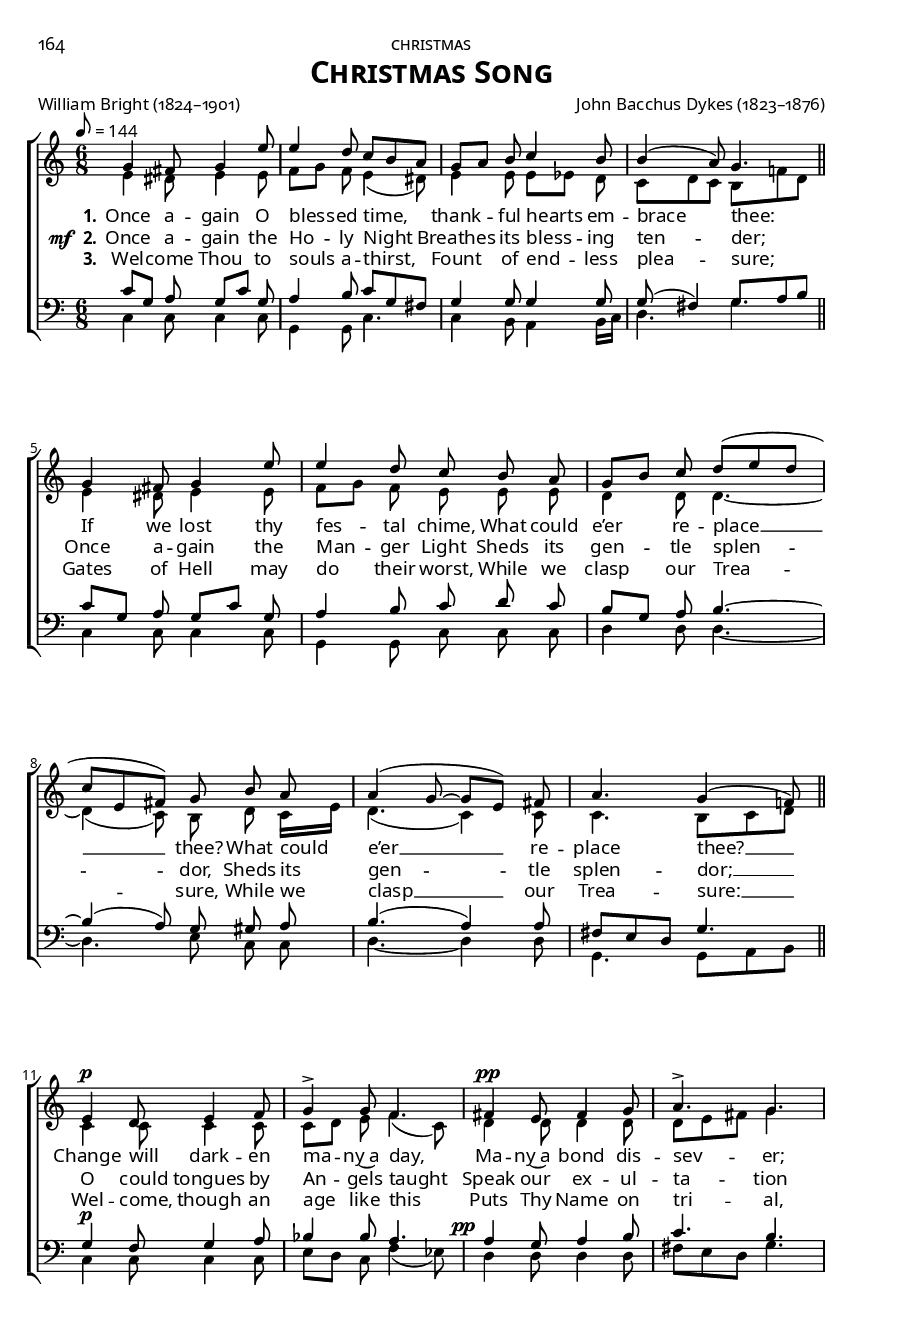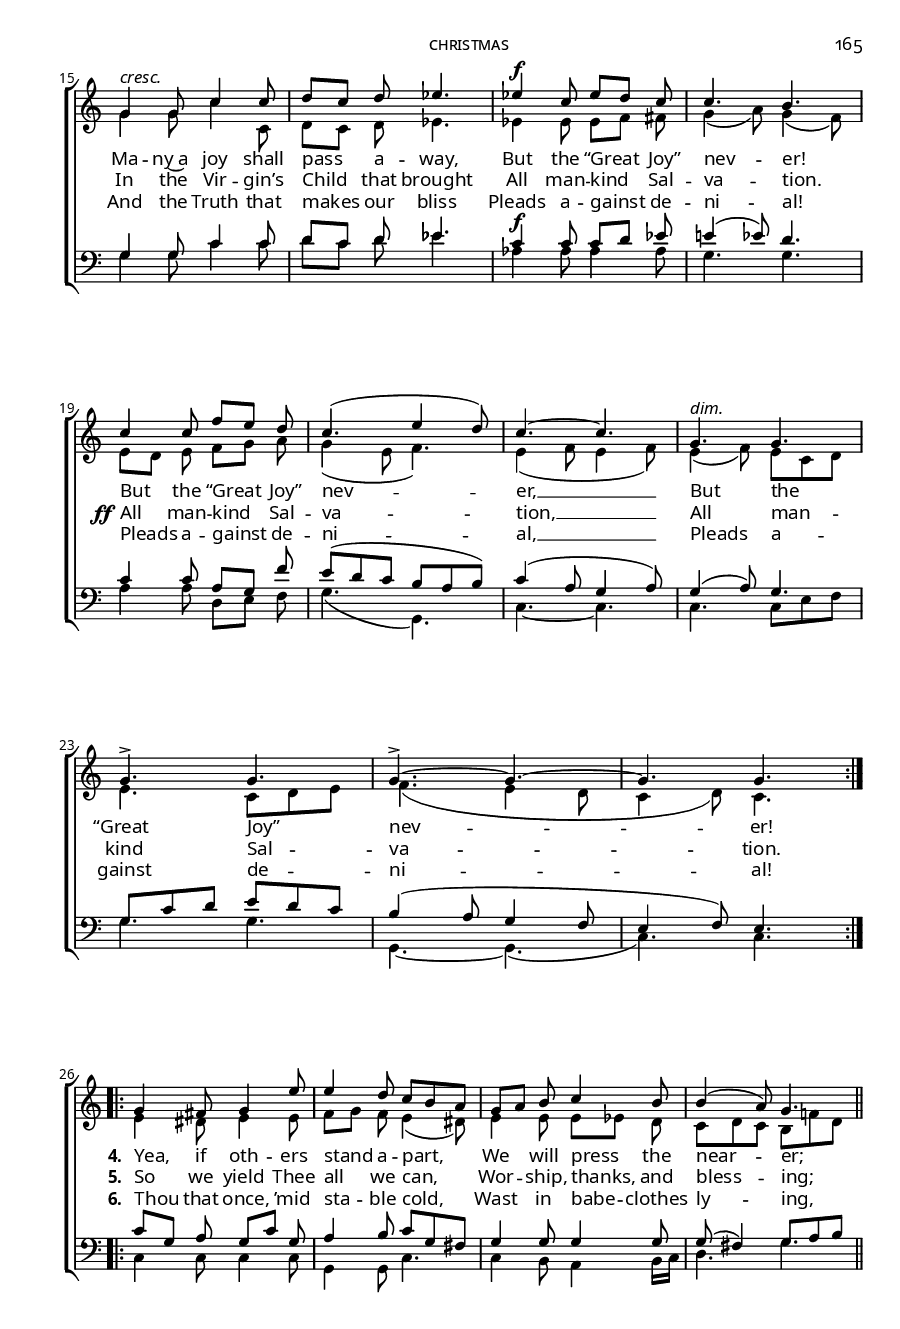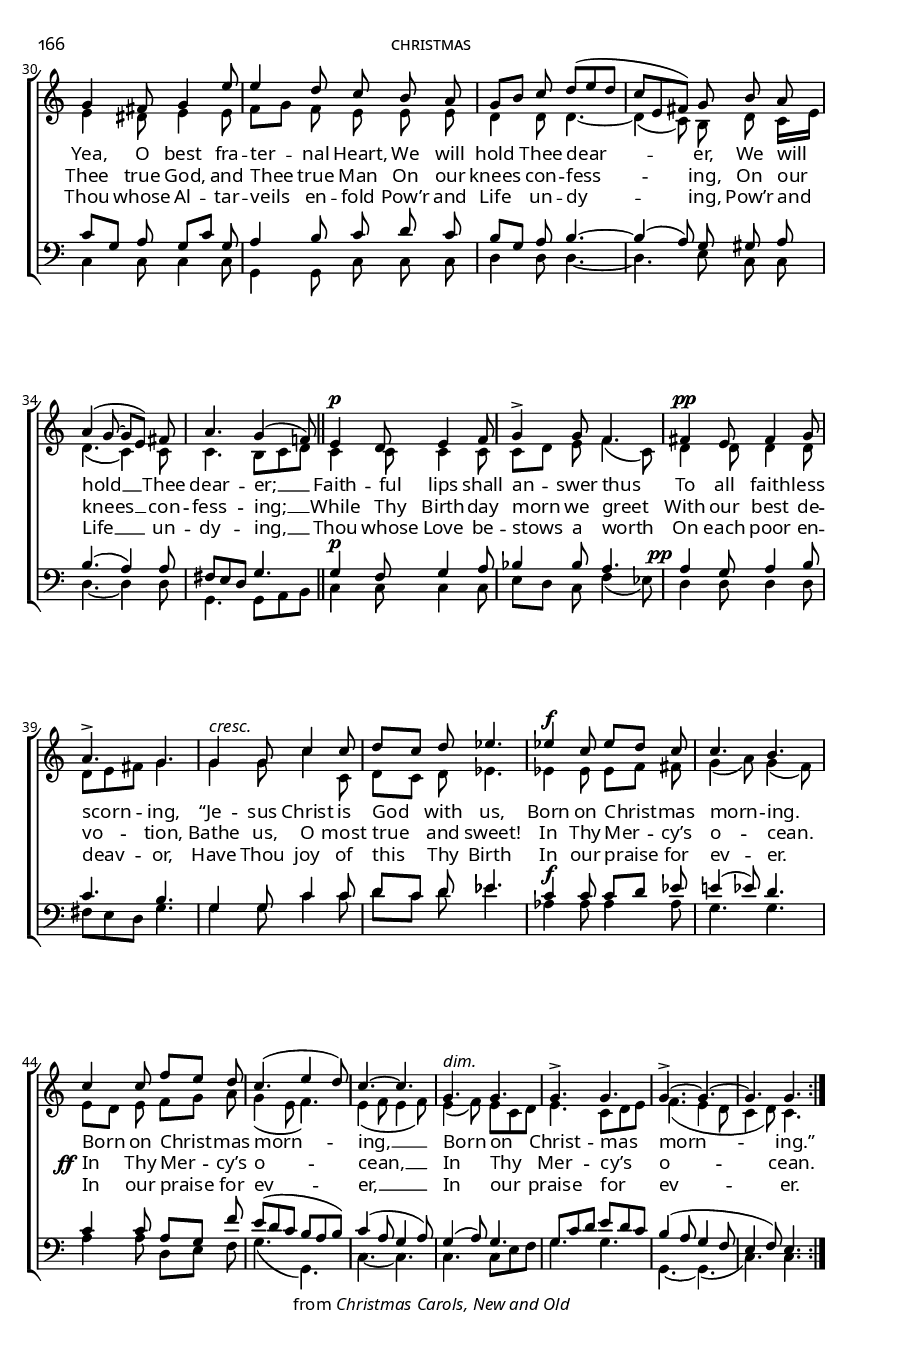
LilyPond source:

\version "2.14.2"
\include "util.ly"
\header {
  title = \markup{\override #'(font-name . "Garamond Premier Pro Semibold"){ \abs-fontsize #15 \smallCapsOldStyle"Christmas Song"}}
  poet = \markup\oldStyleNum"William Bright (1824–1901)"
  composer = \markup\oldStyleNum"John Bacchus Dykes (1823–1876)"
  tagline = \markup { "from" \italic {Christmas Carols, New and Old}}
}
\paper {
  %print-all-headers = ##f
  paper-height = 9\in
  paper-width = 6\in
  indent = 0\in
  %system-system-spacing = #'((basic-distance . 10) (padding . 0))
  system-system-spacing =
    #'((basic-distance . 0)
       (minimum-distance . 0)
       (padding . -5)
       (stretchability . 100))
  markup-system-spacing =
    #'((basic-distance . 0)
       (minimum-distance . 0)
       (padding . -0.25)
       (stretchability . 0))
  ragged-last-bottom = ##f
  ragged-bottom = ##f
  two-sided = ##t
  inner-margin = 0.5\in
  outer-margin = 0.25\in
  top-margin = 0.25\in
  bottom-margin = 0.25\in
  first-page-number = #164
  print-first-page-number = ##t
  headerLine = \markup{\override #'(font-name . "Garamond Premier Pro") \smallCapsOldStyle"christmas"}
  oddHeaderMarkup = \markup\fill-line{
     \override #'(font-name . "Garamond Premier Pro")\abs-fontsize #8.5
     \combine 
        \fill-line{"" \if \should-print-page-number
        \oldStylePageNum""
        }
        \fill-line{\headerLine}
  }
  evenHeaderMarkup = \markup {
     \override #'(font-name . "Garamond Premier Pro")\abs-fontsize #8.5
     \combine
        \if \should-print-page-number
        \oldStylePageNum""
        \fill-line{\headerLine}
  }
}
#(set-global-staff-size 14.8) \paper{ #(define fonts (make-pango-font-tree "GoudyOlSt BT" "Garamond Premier Pro" "Garamond Premier Pro" (/ 14.8 20))) }
%6.14 #(set-global-staff-size 14.3) \paper{ #(define fonts (make-pango-font-tree "Garamond Premier Pro" "Garamond Premier Pro" "Garamond Premier Pro" (/ 14.3 20))) }
global = {
  \key c \major
  \time 6/8
  \autoBeamOff
  \mergeDifferentlyHeadedOn
  \mergeDifferentlyDottedOn
  \override DynamicLineSpanner #'staff-padding = #0.0
  \override DynamicLineSpanner #'Y-extent = #'(0.5 . 0.5)
}

sopMusic = \relative c' {
    \repeat volta 3 {
    g'4 fis8 g4 e'8 |
    e4 d8 c[ b a] |
    g[ a] b c4 b8 |
    b4( a8) g4. \bar "||"
    
    g4 fis8 g4 e'8 |
    e4 d8 c b a |
    g[ b] c d([ e d] |
    c[ e, fis]) g b a |
    
    a4( g8~ g[ e]) fis |
    a4. g4( f!8) \bar "||"
    e4^\p d8 e4 f8 |
    g4-> g8 f4. |
    
    fis4^\pp e8 fis4 g8 |
    a4.-> g |
    g4^\markup\italic"cresc." g8 c4 c8 |
    d[ c] d ees4. |
    
    ees4^\f c8 ees8[ d] c |
    c4. b | \break
    c4 c8 f[ e] d |
    c4.( e4 d8) |
    
    c4.~ c |
    g^\markup\italic"dim." g |
    g-> g |
    g->~ g~ |
    g g
  } \break
}
sopWords = \lyricmode {
  
}

altoMusic = \relative c' {
  e4 dis8 e4 e8 |
  f[ g] f e4( dis8) |
  e4 e8 e[ees] d |
  c[ d c] b[ f'! d] \bar "||"
  
  e4 dis8 e4 e8 |
  f[ g] f e e e |
  d4 d8 d4.~ |
  d4( c8) b d c16[ e] |
  
  d4.( c4) c8 |
  c4. b8[ c d] \bar "||"
  c4 c8 c4 c8 |
  c[ d] e f4( c8) |
  
  d4 d8 d4 d8 |
  d[ e fis] g4. |
  g4 g8 c4 c,8 |
  d[ c] d ees4. |
  
  ees4 ees8 ees[ f] fis |
  g4( a8) g4( f8) |
  e[ d] e f[ g] a |
  g4( e8 f4.) |
  
  e4( f8 e4 f8) |
  e4( f8) e[ c d] |
  e4. c8[ d e] |
  f4.( e4 d8 |
  c4 d8) c4.
}
dropLyrics = {
  \dropLyricsIX
}
altoWords = \lyricmode {
  \dropLyrics
  \set stanza = #"1."
  Once a -- gain O bless -- ed time,
  thank -- ful hearts em -- brace thee:
  If we lost thy fes -- tal chime,
  What could e’er re -- place __ thee?
  What
  \set associatedVoice = "sopranos"
  could e’er __ re -- place thee? __
  \unset associatedVoice
  
  Change will dark -- en ma -- ny~a day,
  \set associatedVoice = "basses"
  Ma -- ny~a bond dis -- sev -- er;
  \unset associatedVoice
  Ma -- ny~a joy shall pass a -- way,
  But the “Great Joy” nev -- er!
  But the “Great Joy” nev -- er, __
  But the “Great
  \set associatedVoice = "tenors"
  Joy” nev -- er!
  
  
  
  
  
  
  \unset associatedVoice
  \set stanza = #"4. "
  Yea, if oth -- ers stand a -- part,
  We will press the near -- er;
  Yea, O best fra -- ter -- nal Heart,
  We will hold Thee dear -- er,
  We
  \set associatedVoice = "sopranos"
  will hold __ Thee dear -- er; __
  \unset associatedVoice
  
  Faith -- ful lips shall an -- swer thus
  \set associatedVoice = "basses"
  To all faith -- less scorn -- ing,
  \unset associatedVoice
  “Je -- sus Christ is God with us,
  Born on Christ -- mas morn -- ing.
  Born on Christ -- mas morn -- ing, __
  Born on Christ -- 
  \set associatedVoice = "tenors"
  mas morn -- ing.”
}
altoWordsII = {
  \dropLyrics
  \set stanza = \markup{\dynamic"  mf " "2."}
  \lyricmode {
  %\markup\italic
    Once a -- gain the Ho -- ly Night
    Breathes its bless -- ing ten -- der;
    Once a -- gain the Man -- ger Light
    Sheds its gen -- tle splen -- dor,
    Sheds
    \set associatedVoice = "sopranos"
    its gen -- tle splen -- dor; __
    \unset associatedVoice
    
    O could tongues by An -- gels taught
    \set associatedVoice = "basses"
    Speak our ex -- ul -- ta -- tion
    \unset associatedVoice
    In the Vir -- gin’s Child that brought
    All man -- kind Sal -- va -- tion.
  }
  \set stanza = \markup\dynamic"ff"
  \lyricmode{
    All man -- kind Sal -- va -- tion, __
    All man -- kind 
    \set associatedVoice = "tenors"
    Sal -- va -- tion.
    
    
    
    
    
    
    \unset associatedVoice
    \set stanza = #"5. "
    So we yield Thee all we can,
    Wor -- ship, thanks, and bless -- ing;
    Thee true God, and Thee true Man
    On our knees con -- fess -- ing,
    On
    \set associatedVoice = "sopranos"
    our knees __ con -- fess -- ing; __
    \unset associatedVoice
    
    While Thy Birth -- day morn we greet
    \set associatedVoice = "basses"
    With our best de -- vo -- tion,
    \unset associatedVoice
    Bathe us, O most true and sweet!
    In Thy Mer -- cy’s o -- cean.
  }
  \set stanza = \markup\dynamic"ff"
  \lyricmode{
    In Thy Mer -- cy’s o -- cean, __
    In Thy Mer -- 
    \set associatedVoice = "tenors"
    cy’s o -- cean. 
  }
}
altoWordsIII = \lyricmode {
  \dropLyrics
  \set stanza = #"3."
  Wel -- come Thou to souls a -- thirst,
  Fount of end -- less plea -- sure;
  Gates of Hell may do their worst,
  While we clasp our Trea -- sure,
  While
  \set associatedVoice = "sopranos"
  we clasp __ our Trea -- sure: __
  \unset associatedVoice
  
  Wel -- come, though an age like this
  \set associatedVoice = "basses"
  Puts Thy Name on tri -- al,
  \unset associatedVoice
  And the Truth that makes our bliss
  Pleads a -- gainst de -- ni -- al!
  Pleads a -- gainst de -- ni -- al, __
  Pleads a -- gainst 
  \set associatedVoice = "tenors"
  de -- ni -- al!
  
  
  \unset associatedVoice
  \set stanza = #"6. "
  Thou that once, ’mid sta -- ble cold,
  Wast in babe -- clothes ly -- ing,
  Thou whose Al -- tar -- veils en -- fold
  Pow’r and Life un -- dy -- ing,
  Pow’r
  \set associatedVoice = "sopranos"
  and Life __ un -- dy -- ing, __
  \unset associatedVoice
  
  Thou whose Love be -- stows a worth
  \set associatedVoice = "basses"
  On each poor en -- deav -- or,
  \unset associatedVoice
  Have Thou joy of this Thy Birth
  In our praise for ev -- er.
  In our praise for ev -- er, __
  In our praise 
  \set associatedVoice = "tenors"
  for ev -- er.
}
altoWordsIV = \lyricmode {
}
altoWordsV = \lyricmode {
}
altoWordsVI = \lyricmode {
}
tenorMusic = \relative c' {
  c8[ g] a g[ c] g |
  a4 b8 c[ g fis] |
  g4 g8 g4 g8 |
  g( fis4) g8[ a b] \bar "||"
  
  c[ g] a g[ c] g |
  a4 b8 c d c |
  b[ g] a b4.~ |
  b4( a8) g gis a |
  
  b4.( a4) a8 |
  fis[ e d] g4. \bar "||"
  g4^\p f8 g4 a8 |
  bes4 bes8 a4. |
  
  \once\override DynamicText #'X-offset = #-4
  a4^\pp g8 a4 b8 |
  c4. b |
  g4 g8 c4 c8 |
  d[ c] d ees4. |
  
  c4^\f c8 c[ d] ees |
  e!4( ees8) d4. |
  c4 c8 a[ g] f' |
  e([ d c] b[ a b]) |
  
  c4( a8 g4 a8) |
  g4( a8) g4. |
  g8[ c d] e[ d c] |
  b4( a8 g4 f8 |
  e4 f8) e4.
}
tenorWords = \lyricmode {

}

bassMusic = \relative c {
  c4 c8 c4 c8 |
  g4 g8 c4. |
  c4 b8 a4 b16[ c] |
  d4. g \bar "||"
  
  c,4 c8 c4 c8 |
  g4 g8 c c c |
  d4 d8 d4.~ |
  d  e8 c c |
  
  d4.~ d4 d8 |
  g,4. g8[ a b] \bar "||"
  c4 c8 c4 c8 |
  e[ d] c f4( ees8) |
  
  d4 d8 d4 d8 |
  fis[ e d] g4. |
  g4 g8 c4 c8 |
  d[ c] d ees4. |
  
  aes,4 aes8 aes4 aes8 |
  g4. g |
  a4 a8 d,[ e] f |
  g4.( g,) |
  
  c4.~ c |
  c c8[ e f] |
  g4. g |
  g,~ g( |
  c) c
}
bassWords = \lyricmode {

}

pianoRH = \relative c' {
  
}
pianoLH = \relative c' {
  
}

\score {
  <<
   \new ChoirStaff <<
%    \new Lyrics = sopranos \with { \override VerticalAxisGroup #'nonstaff-relatedstaff-spacing = #'((basic-distance . 1)) }
    \new Staff = women <<
      \new Voice = "sopranos" { \voiceOne << \global \tempo 8 = 144 \repeat unfold 2 \sopMusic >> }
      \new Voice = "altos" { \voiceTwo << \global \repeat unfold 2 \altoMusic >> }
    >>
   \new Staff = men <<
      \clef bass
      \new Voice = "tenors" { \voiceOne << \global \repeat unfold 2 \tenorMusic >> }
      \new Voice = "basses" { \voiceTwo << \global \repeat unfold 2 \bassMusic >> }
    >>
    \new Lyrics \with { alignAboveContext = #"women" \override VerticalAxisGroup #'nonstaff-relatedstaff-spacing = #'((basic-distance . 1))} \lyricsto "sopranos" \sopWords
     \new Lyrics = "altosVI"  \with { alignBelowContext = #"women" \override VerticalAxisGroup #'nonstaff-relatedstaff-spacing = #'((basic-distance . 1))} \lyricsto "altos" \altoWordsVI
    \new Lyrics = "altosV"  \with { alignBelowContext = #"women" \override VerticalAxisGroup #'nonstaff-relatedstaff-spacing = #'((basic-distance . 1))} \lyricsto "altos" \altoWordsV
    \new Lyrics = "altosIV"  \with { alignBelowContext = #"women" \override VerticalAxisGroup #'nonstaff-relatedstaff-spacing = #'((basic-distance . 1))} \lyricsto "altos" \altoWordsIV
    \new Lyrics = "altosIII"  \with { alignBelowContext = #"women" \override VerticalAxisGroup #'nonstaff-relatedstaff-spacing = #'((basic-distance . 1))} \lyricsto "altos" \altoWordsIII
    \new Lyrics = "altosII"  \with { alignBelowContext = #"women" \override VerticalAxisGroup #'nonstaff-relatedstaff-spacing = #'((basic-distance . 1))} \lyricsto "altos" \altoWordsII
    \new Lyrics = "altos"  \with { alignBelowContext = #"women" \override VerticalAxisGroup #'nonstaff-relatedstaff-spacing = #'((padding . -0.6))} \lyricsto "altos" \altoWords
    \new Lyrics \with { alignAboveContext = #"men" \override VerticalAxisGroup #'nonstaff-relatedstaff-spacing = #'((basic-distance . 1)) } \lyricsto "tenors" \tenorWords
    \new Lyrics \with { alignBelowContext = #"men" \override VerticalAxisGroup #'nonstaff-relatedstaff-spacing = #'((basic-distance . 1)) } \lyricsto "basses" \bassWords
  >>
%    \new PianoStaff << \new Staff { \new Voice { \pianoRH } } \new Staff { \clef "bass" \pianoLH } >>
  >>
  \layout {
%6.14 \context {\Lyrics\override LyricText #'font-size = #0.7 }
    \context {
      \Score
      %\override SpacingSpanner #'base-shortest-duration = #(ly:make-moment 1 8)
      %\override SpacingSpanner #'common-shortest-duration = #(ly:make-moment 1 4)
    }
    \context {
      % Remove all empty staves
      % \Staff \RemoveEmptyStaves \override VerticalAxisGroup #'remove-first = ##t
    }
    \context {
      \Lyrics
      \override LyricText #'X-offset = #center-on-word
    }
  }
  \midi {
    \tempo 8 = 144
    \set Staff.midiInstrument = "piccolo"
  
    \context {
      \Voice
      \remove "Dynamic_performer"
    }
  }
}
